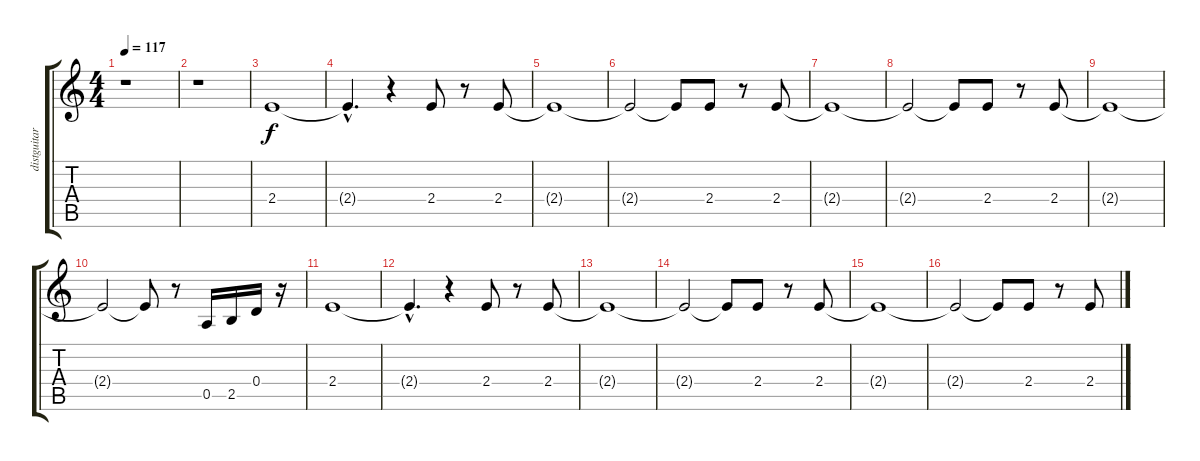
\track ("distguitar2" "distguitar") {instrument distortionguitar}
\staff {score tabs}
\tuning (E4 B3 G3 D3 A2 E2) {hide}
\ts (4 4)
\tempo 117
\clef g2
\ks c
r.1{dy f} |
r.1 |
2.4.1 |
2.4{hac t}.4{d} r.4 2.4.8 r.8 2.4.8 |
2.4{t}.1 |
2.4{t}.2 2.4{t}.8 2.4.8 r.8 2.4.8 |
2.4{t}.1 |
2.4{t}.2 2.4{t}.8 2.4.8 r.8 2.4.8 |
2.4{t}.1 |
2.4{t}.2 2.4{t}.8 r.8 0.5.16 2.5.16 0.4.16 r.16 |
2.4.1 |
2.4{hac t}.4{d} r.4 2.4.8 r.8 2.4.8 |
2.4{t}.1 |
2.4{t}.2 2.4{t}.8 2.4.8 r.8 2.4.8 |
2.4{t}.1 |
2.4{t}.2 2.4{t}.8 2.4.8 r.8 2.4.8
